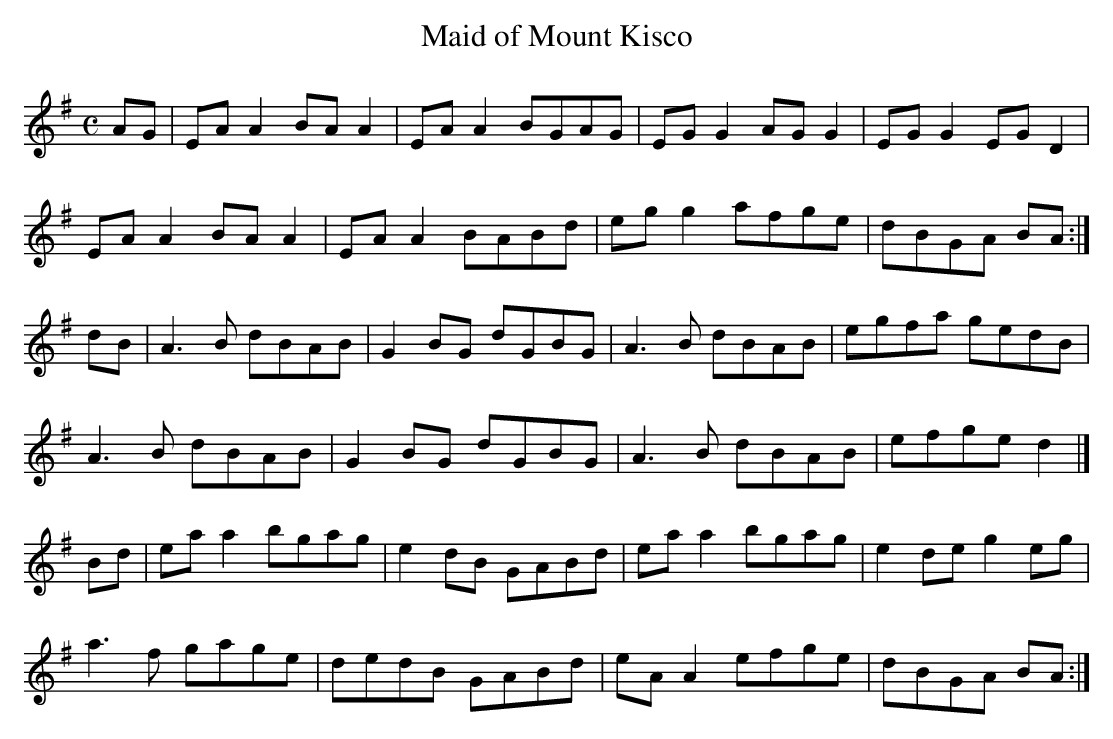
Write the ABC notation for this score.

X:1
T:Maid of Mount Kisco
M:C
L:1/8
K:A Dorian
AG|EAA2 BAA2|EAA2 BGAG|EGG2 AGG2|EGG2 EGD2|!
EAA2 BAA2|EAA2 BABd|egg2 afge|dBGA BA:|!
dB|A3B dBAB|G2BG dGBG|A3B dBAB|egfa gedB|!
A3B dBAB|G2BG dGBG|A3B dBAB|efge d2|]!
Bd|eaa2 bgag|e2dB GABd|eaa2 bgag|e2de g2eg|!
a3f gage|dedB GABd|eAA2 efge|dBGA BA:|!
